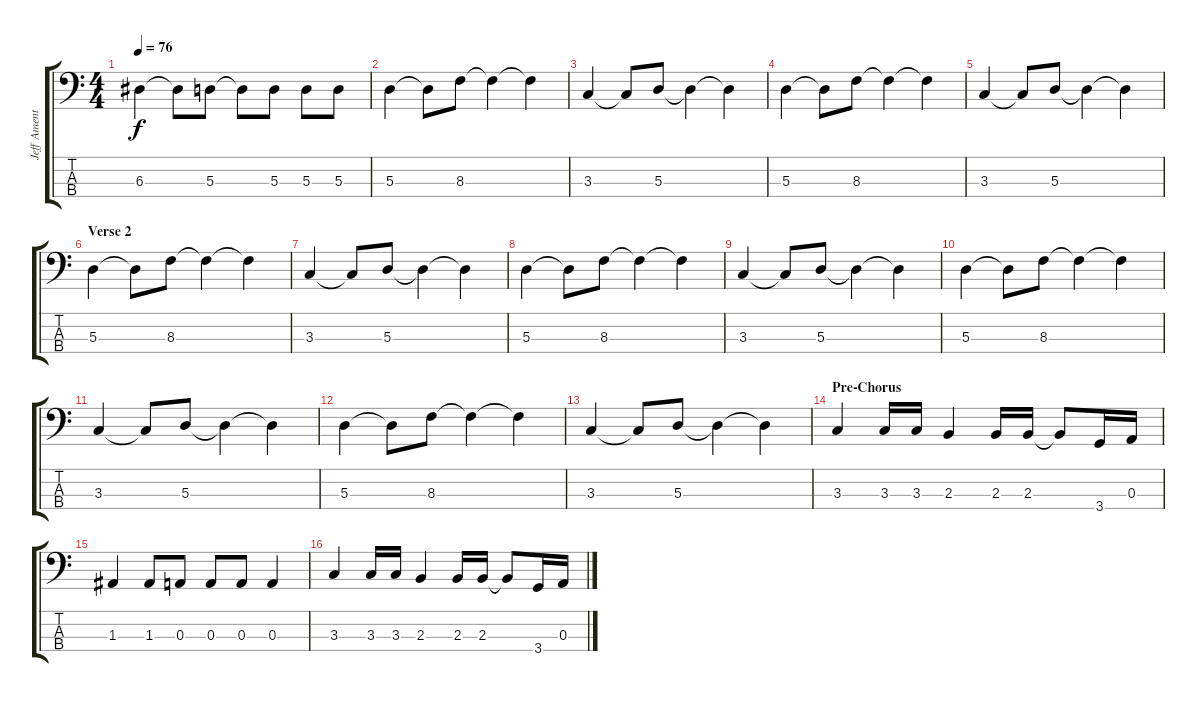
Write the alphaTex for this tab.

\track ("Jeff Ament" "Jeff Ament") {instrument electricbassfinger}
\staff {score tabs}
\tuning (G2 D2 A1 E1) {hide}
\ts (4 4)
\tempo 76
\clef f4
\ks c
6.3.4{dy f} 6.3{t}.8 5.3.8 5.3{t}.8 5.3.8 5.3.8 5.3.8 |
\section ("" "")
5.3.4 5.3{t}.8 8.3.8 8.3{t}.4 8.3{t}.4 |
3.3.4 3.3{t}.8 5.3.8 5.3{t}.4 5.3{t}.4 |
5.3.4 5.3{t}.8 8.3.8 8.3{t}.4 8.3{t}.4 |
3.3.4 3.3{t}.8 5.3.8 5.3{t}.4 5.3{t}.4 |
\section ("" "Verse 2")
5.3.4 5.3{t}.8 8.3.8 8.3{t}.4 8.3{t}.4 |
3.3.4 3.3{t}.8 5.3.8 5.3{t}.4 5.3{t}.4 |
5.3.4 5.3{t}.8 8.3.8 8.3{t}.4 8.3{t}.4 |
3.3.4 3.3{t}.8 5.3.8 5.3{t}.4 5.3{t}.4 |
5.3.4 5.3{t}.8 8.3.8 8.3{t}.4 8.3{t}.4 |
3.3.4 3.3{t}.8 5.3.8 5.3{t}.4 5.3{t}.4 |
5.3.4 5.3{t}.8 8.3.8 8.3{t}.4 8.3{t}.4 |
3.3.4 3.3{t}.8 5.3.8 5.3{t}.4 5.3{t}.4 |
\section ("" "Pre-Chorus")
3.3.4 3.3.16 3.3.16 2.3.4 2.3.16 2.3.16 2.3{t}.8 3.4.16 0.3.16 |
1.3.4 1.3.8 0.3.8 0.3.8 0.3.8 0.3.4 |
3.3.4 3.3.16 3.3.16 2.3.4 2.3.16 2.3.16 2.3{t}.8 3.4.16 0.3.16
